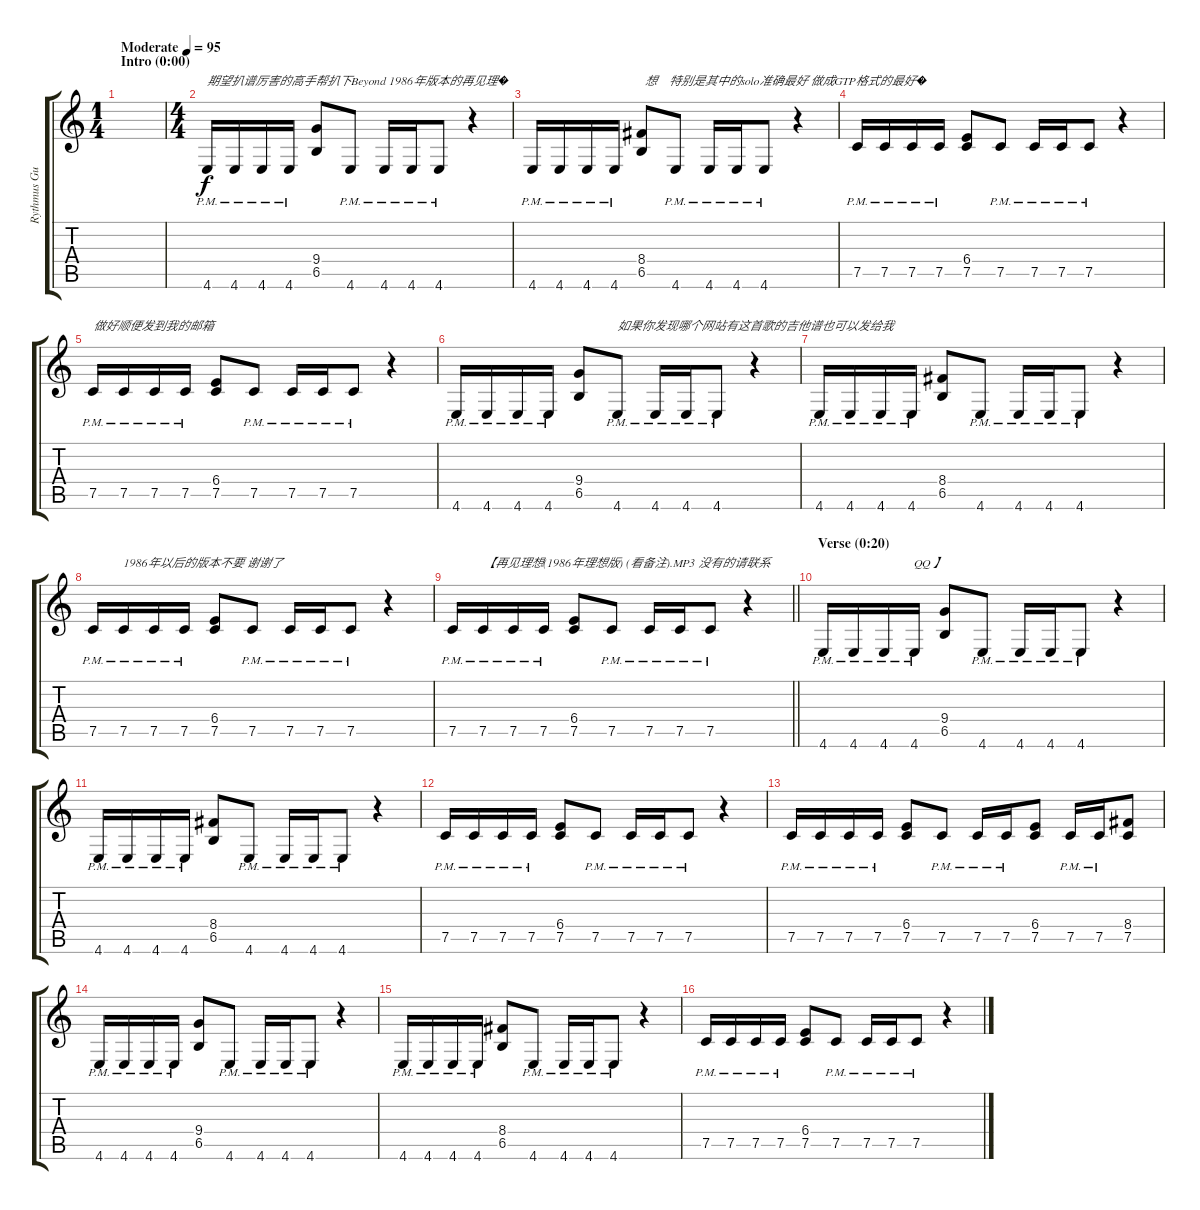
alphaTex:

\track ("Rythmus Guitar 1" "Rythmus Gu") {instrument distortionguitar}
\staff {score tabs}
\tuning (C4 G3 Eb3 Bb2 F2 C2) {hide}
\ts (1 4)
\section ("" "Intro (0:00)")
\tempo (95 "Moderate")
\clef g2
\ks c
|
\ts (4 4)
4.6{pm}.16{txt "期望扒谱厉害的高手帮扒下Beyond 1986年版本的再见理�"} 4.6{pm}.16 4.6{pm}.16 4.6{pm}.16 (9.4 6.5).8 4.6{pm}.8 4.6{pm}.16 4.6{pm}.16 4.6{pm}.8 r.4 |
4.6{pm}.16 4.6{pm}.16 4.6{pm}.16 4.6{pm}.16 (8.4 6.5).8{txt " 想    特别是其中的solo准确最好 做成GTP格式的最好�"} 4.6{pm}.8 4.6{pm}.16 4.6{pm}.16 4.6{pm}.8 r.4 |
7.5{pm}.16 7.5{pm}.16 7.5{pm}.16 7.5{pm}.16 (6.4 7.5).8 7.5{pm}.8 7.5{pm}.16 7.5{pm}.16 7.5{pm}.8 r.4 |
7.5{pm}.16{txt "做好顺便发到我的邮箱"} 7.5{pm}.16 7.5{pm}.16 7.5{pm}.16 (6.4 7.5).8 7.5{pm}.8 7.5{pm}.16 7.5{pm}.16 7.5{pm}.8{txt ""} r.4 |
4.6{pm}.16 4.6{pm}.16 4.6{pm}.16 4.6{pm}.16 (9.4 6.5).8 4.6{pm}.8{txt "如果你发现哪个网站有这首歌的吉他谱也可以发给我"} 4.6{pm}.16 4.6{pm}.16 4.6{pm}.8 r.4 |
4.6{pm}.16 4.6{pm}.16 4.6{pm}.16 4.6{pm}.16 (8.4 6.5).8 4.6{pm}.8 4.6{pm}.16 4.6{pm}.16 4.6{pm}.8 r.4 |
7.5{pm}.16 7.5{pm}.16{txt "1986年以后的版本不要 谢谢了"} 7.5{pm}.16 7.5{pm}.16 (6.4 7.5).8 7.5{pm}.8 7.5{pm}.16 7.5{pm}.16 7.5{pm}.8 r.4 |
\barLineRight lightlight
7.5{pm}.16 7.5{pm}.16{txt "【再见理想(1986年理想版) (看备注).MP3 没有的请联系"} 7.5{pm}.16 7.5{pm}.16 (6.4 7.5).8 7.5{pm}.8 7.5{pm}.16 7.5{pm}.16 7.5{pm}.8 r.4 |
\section ("" "Verse (0:20)")
4.6{pm}.16 4.6{pm}.16 4.6{pm}.16 4.6{pm}.16{txt "QQ 】"} (9.4 6.5).8 4.6{pm}.8 4.6{pm}.16 4.6{pm}.16 4.6{pm}.8 r.4 |
4.6{pm}.16 4.6{pm}.16 4.6{pm}.16 4.6{pm}.16 (8.4 6.5).8 4.6{pm}.8 4.6{pm}.16 4.6{pm}.16 4.6{pm}.8 r.4 |
7.5{pm}.16 7.5{pm}.16 7.5{pm}.16 7.5{pm}.16 (6.4 7.5).8 7.5{pm}.8 7.5{pm}.16 7.5{pm}.16 7.5{pm}.8 r.4 |
7.5{pm}.16 7.5{pm}.16 7.5{pm}.16 7.5{pm}.16 (6.4 7.5).8 7.5{pm}.8 7.5{pm}.16 7.5{pm}.16 (6.4 7.5).8 7.5{pm}.16 7.5{pm}.16 (8.4 7.5).8 |
4.6{pm}.16 4.6{pm}.16 4.6{pm}.16 4.6{pm}.16 (9.4 6.5).8 4.6{pm}.8 4.6{pm}.16 4.6{pm}.16 4.6{pm}.8 r.4 |
4.6{pm}.16 4.6{pm}.16 4.6{pm}.16 4.6{pm}.16 (8.4 6.5).8 4.6{pm}.8 4.6{pm}.16 4.6{pm}.16 4.6{pm}.8 r.4 |
7.5{pm}.16 7.5{pm}.16 7.5{pm}.16 7.5{pm}.16 (6.4 7.5).8 7.5{pm}.8 7.5{pm}.16 7.5{pm}.16 7.5{pm}.8 r.4
